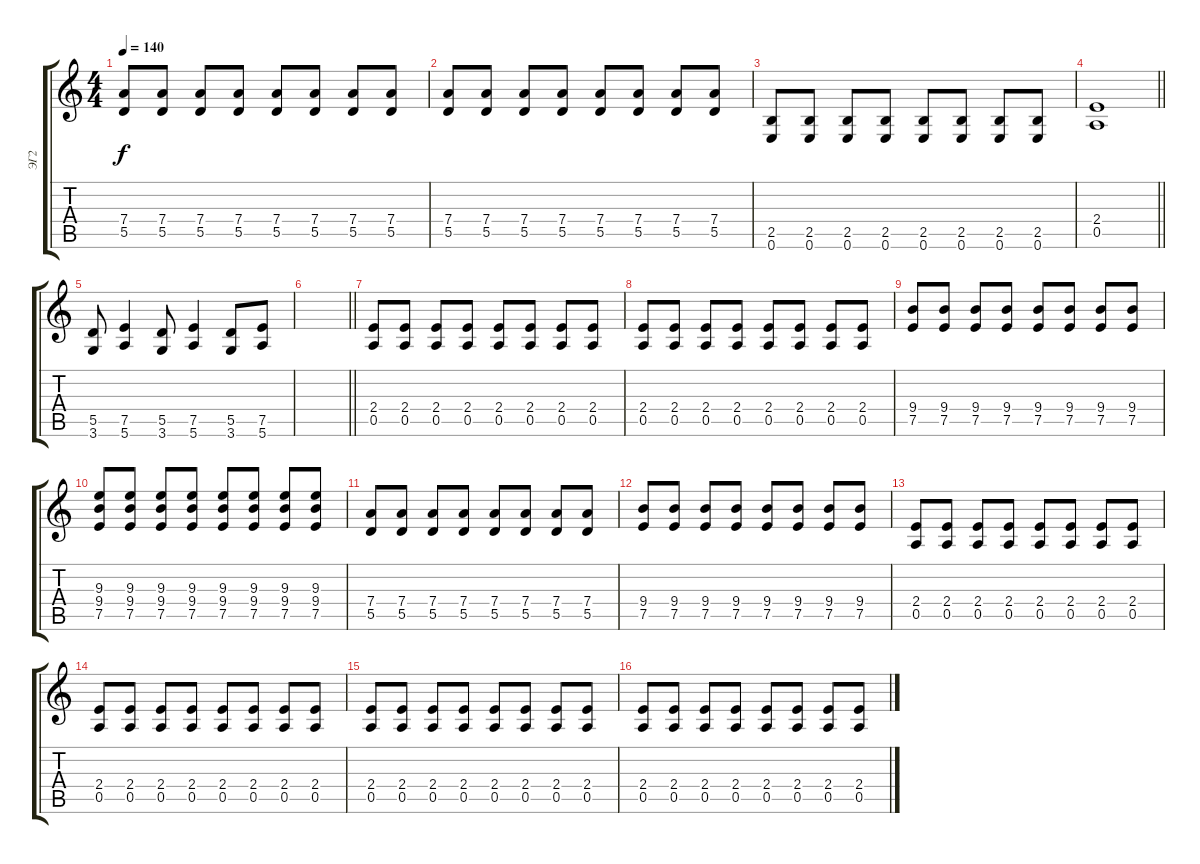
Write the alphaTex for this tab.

\track ("ЭГ2" "ЭГ2") {instrument distortionguitar}
\staff {score tabs}
\tuning (E4 B3 G3 D3 A2 E2) {hide}
\ts (4 4)
\tempo 140
\clef g2
\ks c
(7.4 5.5).8{dy f} (7.4 5.5).8 (7.4 5.5).8 (7.4 5.5).8 (7.4 5.5).8 (7.4 5.5).8 (7.4 5.5).8 (7.4 5.5).8 |
(7.4 5.5).8 (7.4 5.5).8 (7.4 5.5).8 (7.4 5.5).8 (7.4 5.5).8 (7.4 5.5).8 (7.4 5.5).8 (7.4 5.5).8 |
(2.5 0.6).8 (2.5 0.6).8 (2.5 0.6).8 (2.5 0.6).8 (2.5 0.6).8 (2.5 0.6).8 (2.5 0.6).8 (2.5 0.6).8 |
\barLineRight lightlight
(2.4 0.5).1 |
(5.5 3.6).8 (7.5 5.6).4 (5.5 3.6).8 (7.5 5.6).4 (5.5 3.6).8 (7.5 5.6).8 |
\barLineRight lightlight
|
(2.4 0.5).8 (2.4 0.5).8 (2.4 0.5).8 (2.4 0.5).8 (2.4 0.5).8 (2.4 0.5).8 (2.4 0.5).8 (2.4 0.5).8 |
(2.4 0.5).8 (2.4 0.5).8 (2.4 0.5).8 (2.4 0.5).8 (2.4 0.5).8 (2.4 0.5).8 (2.4 0.5).8 (2.4 0.5).8 |
(9.4 7.5).8 (9.4 7.5).8 (9.4 7.5).8 (9.4 7.5).8 (9.4 7.5).8 (9.4 7.5).8 (9.4 7.5).8 (9.4 7.5).8 |
(9.3 9.4 7.5).8 (9.3 9.4 7.5).8 (9.3 9.4 7.5).8 (9.3 9.4 7.5).8 (9.3 9.4 7.5).8 (9.3 9.4 7.5).8 (9.3 9.4 7.5).8 (9.3 9.4 7.5).8 |
(7.4 5.5).8 (7.4 5.5).8 (7.4 5.5).8 (7.4 5.5).8 (7.4 5.5).8 (7.4 5.5).8 (7.4 5.5).8 (7.4 5.5).8 |
(9.4 7.5).8 (9.4 7.5).8 (9.4 7.5).8 (9.4 7.5).8 (9.4 7.5).8 (9.4 7.5).8 (9.4 7.5).8 (9.4 7.5).8 |
(2.4 0.5).8 (2.4 0.5).8 (2.4 0.5).8 (2.4 0.5).8 (2.4 0.5).8 (2.4 0.5).8 (2.4 0.5).8 (2.4 0.5).8 |
(2.4 0.5).8 (2.4 0.5).8 (2.4 0.5).8 (2.4 0.5).8 (2.4 0.5).8 (2.4 0.5).8 (2.4 0.5).8 (2.4 0.5).8 |
(2.4 0.5).8 (2.4 0.5).8 (2.4 0.5).8 (2.4 0.5).8 (2.4 0.5).8 (2.4 0.5).8 (2.4 0.5).8 (2.4 0.5).8 |
(2.4 0.5).8 (2.4 0.5).8 (2.4 0.5).8 (2.4 0.5).8 (2.4 0.5).8 (2.4 0.5).8 (2.4 0.5).8 (2.4 0.5).8
